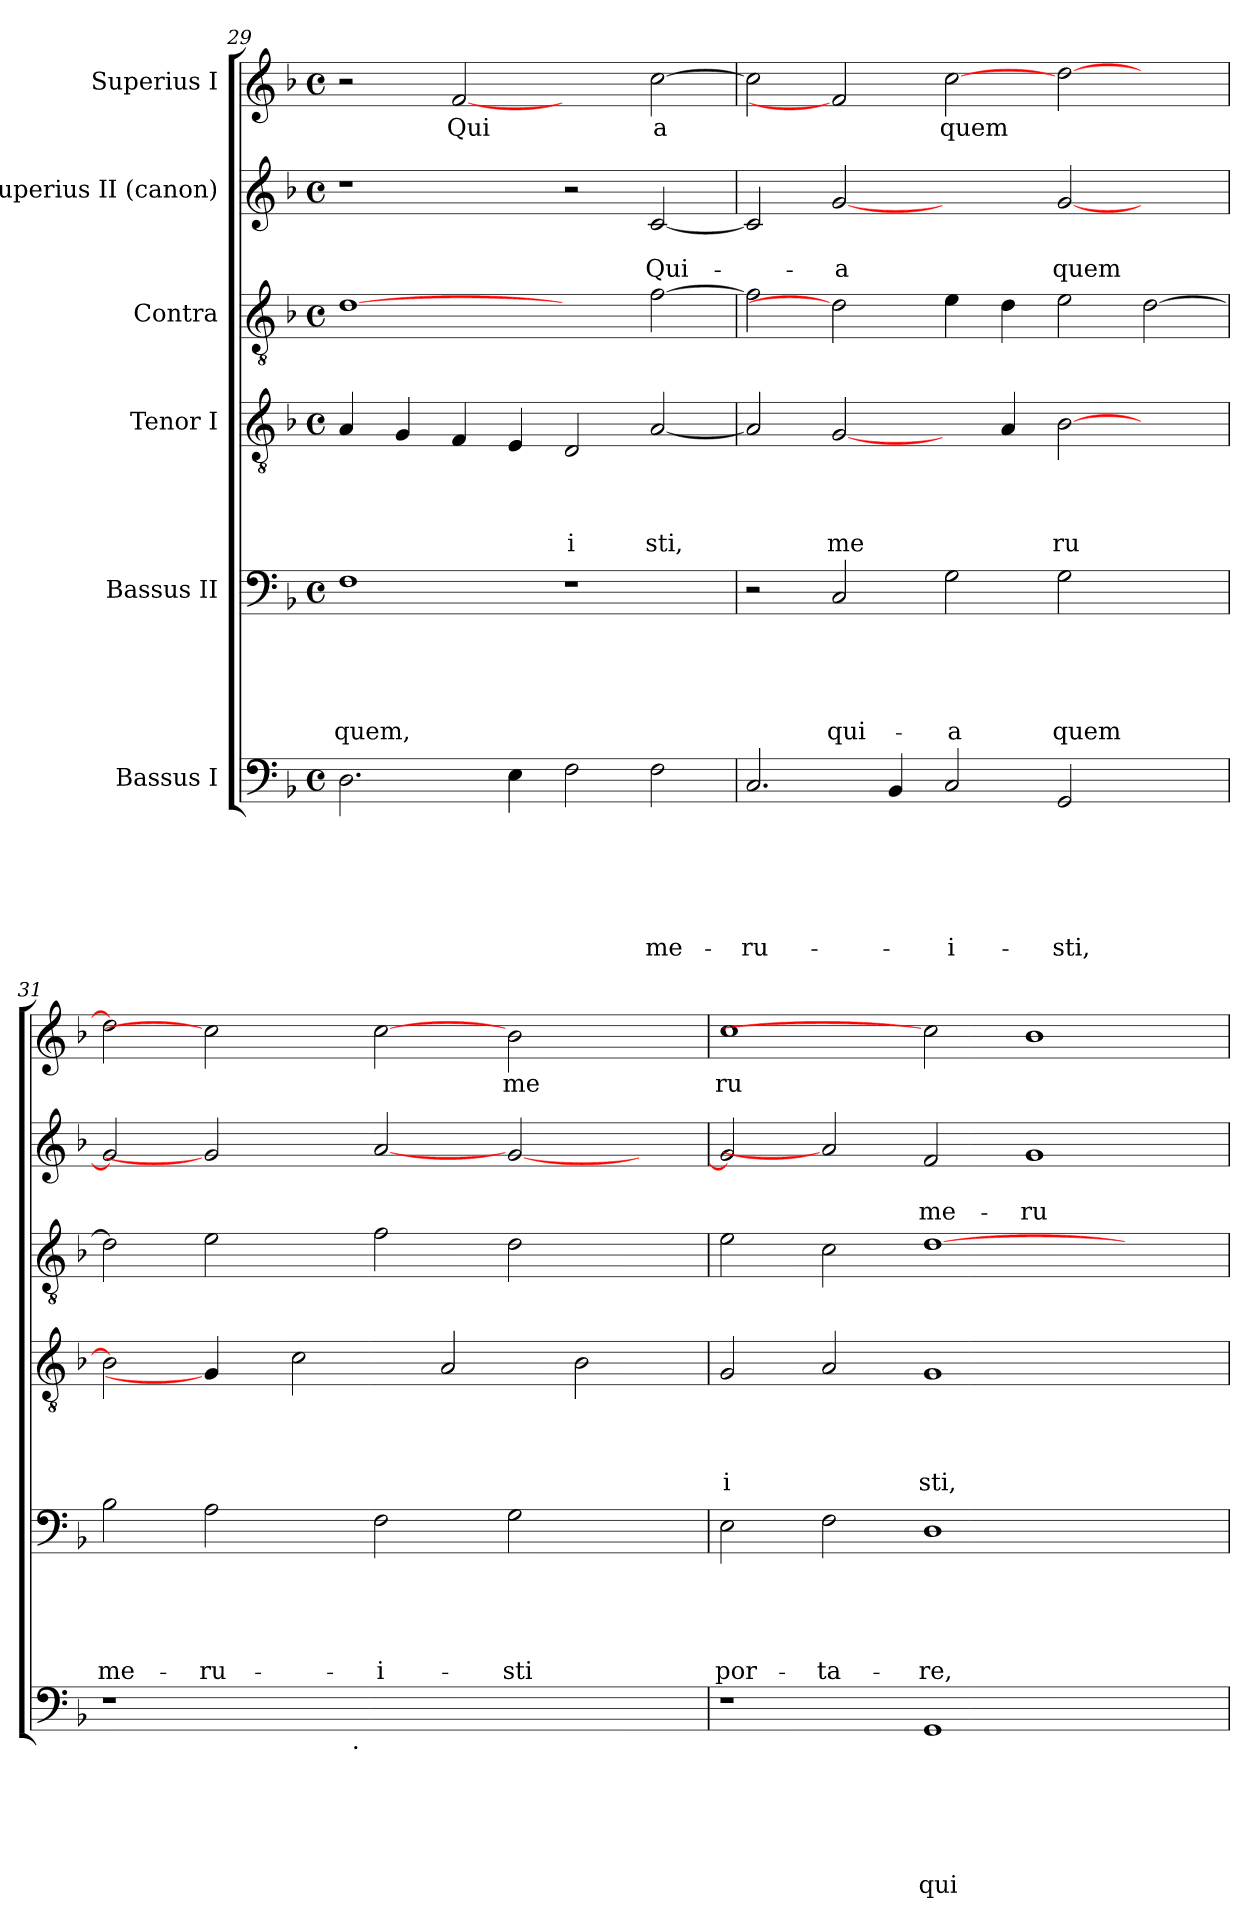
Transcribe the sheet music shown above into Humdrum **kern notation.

**kern	**text	**text	**text	**text	**text	**text	**kern	**text	**text	**text	**text	**text	**kern	**text	**text	**text	**text	**kern	**kern	**text	**text	**kern	**text
*part6	*part6	*part6	*part6	*part6	*part6	*part6	*part5	*part5	*part5	*part5	*part5	*part5	*part4	*part4	*part4	*part4	*part4	*part3	*part2	*part2	*part2	*part1	*part1
*staff6	*staff6	*staff6	*staff6	*staff6	*staff6	*staff6	*staff5	*staff5	*staff5	*staff5	*staff5	*staff5	*staff4	*staff4	*staff4	*staff4	*staff4	*staff3	*staff2	*staff2	*staff2	*staff1	*staff1
*I"Bassus I	*	*	*	*	*	*	*I"Bassus II	*	*	*	*	*	*I"Tenor I	*	*	*	*	*I"Contra	*I"Superius II (canon)	*	*	*I"Superius I	*
*clefF4	*	*	*	*	*	*	*clefF4	*	*	*	*	*	*clefGv2	*	*	*	*	*clefGv2	*clefG2	*	*	*clefG2	*
*k[b-]	*	*	*	*	*	*	*k[b-]	*	*	*	*	*	*k[b-]	*	*	*	*	*k[b-]	*k[b-]	*	*	*k[b-]	*
*F:	*	*	*	*	*	*	*F:	*	*	*	*	*	*F:	*	*	*	*	*F:	*F:	*	*	*F:	*
*M4/4	*	*	*	*	*	*	*M4/4	*	*	*	*	*	*M4/4	*	*	*	*	*M4/4	*M4/4	*	*	*M4/4	*
*met(c)	*	*	*	*	*	*	*met(c)	*	*	*	*	*	*met(c)	*	*	*	*	*met(c)	*met(c)	*	*	*met(c)	*
=29	=29	=29	=29	=29	=29	=29	=29	=29	=29	=29	=29	=29	=29	=29	=29	=29	=29	=29	=29	=29	=29	=29	=29
!	!	!	!	!	!	!	!	!	!	!	!	!LO:LY:b	!	!	!	!	!	!	!	!	!	!	!
2.D\	.	.	.	.	.	.	1F	.	.	.	.	quem,	4A/	.	.	.	.	[1d	1r	.	.	2r	.
.	.	.	.	.	.	.	.	.	.	.	.	.	4G/	.	.	.	.	.	.	.	.	.	.
!	!	!	!	!	!	!	!	!	!	!	!	!	!	!	!	!	!	!	!	!	!	!	!LO:LY:b
.	.	.	.	.	.	.	.	.	.	.	.	.	4F/	.	.	.	.	.	.	.	.	[2f	Qui
4E\	.	.	.	.	.	.	.	.	.	.	.	.	4E/	.	.	.	.	.	.	.	.	.	.
!	!	!	!	!	!	!	!	!	!	!	!	!	!	!	!	!	!LO:LY:b	!	!	!	!	!	!
2F\	.	.	.	.	.	.	1r	.	.	.	.	.	2D/	.	.	.	i	2ryy	2r	.	.	2ryy	.
!	!	!	!	!	!	!LO:LY:b	!	!	!	!	!	!	!	!	!	!	!LO:LY:b	!	!	!	!LO:LY:b	!	!LO:LY:b
2F\	.	.	.	.	.	me-	.	.	.	.	.	.	[<2A/	.	.	.	sti,	[>2f\	[<2c/	.	Qui-	[>2cc\	a
=30!	=30!	=30!	=30!	=30!	=30!	=30!	=30!	=30!	=30!	=30!	=30!	=30!	=30!	=30!	=30!	=30!	=30!	=30!	=30!	=30!	=30!	=30!	=30!
!	!	!	!	!	!	!LO:LY:b	!	!	!	!	!	!	!	!	!	!	!	!	!	!	!	!	!
2.C/	.	.	.	.	.	-ru-	2r	.	.	.	.	.	2A/]	.	.	.	.	2f\]	2c/]	.	.	2cc\]	.
!	!	!	!	!	!	!	!	!	!	!	!	!LO:LY:b	!	!	!	!	!LO:LY:b	!	!	!	!LO:LY:b	!	!
.	.	.	.	.	.	.	2C/	.	.	.	.	qui-	[2G/	.	.	.	me	2d]	[2g	.	-a	2f]	.
4BB-/	.	.	.	.	.	.	.	.	.	.	.	.	.	.	.	.	.	.	.	.	.	.	.
!	!	!	!	!	!	!LO:LY:b	!	!	!	!	!	!LO:LY:b	!	!	!	!	!	!	!	!	!	!	!LO:LY:b
2C/	.	.	.	.	.	-i-	2G\	.	.	.	.	-a	4ryy	.	.	.	.	4e\	2ryy	.	.	[2cc	quem
.	.	.	.	.	.	.	.	.	.	.	.	.	4A/	.	.	.	.	4d\	.	.	.	.	.
!	!	!	!	!	!	!LO:LY:b	!	!	!	!	!	!LO:LY:b	!	!	!	!	!LO:LY:b	!	!	!	!LO:LY:b	!	!
2GG/	.	.	.	.	.	-sti,	2G\	.	.	.	.	quem	[>2B-\	.	.	.	ru	2e\	[<2g/	.	quem	[>2dd\	.
2ryy	.	.	.	.	.	.	2ryy	.	.	.	.	.	2ryy	.	.	.	.	[>2d\	2ryy	.	.	2ryy	.
=31!	=31!	=31!	=31!	=31!	=31!	=31!	=31!	=31!	=31!	=31!	=31!	=31!	=31!	=31!	=31!	=31!	=31!	=31!	=31!	=31!	=31!	=31!	=31!
!	!	!	!	!	!	!	!	!	!	!	!	!LO:LY:b	!	!	!	!	!	!	!	!	!	!	!
*^	*	*	*	*	*	*	*	*	*	*	*	*	*	*	*	*	*	*	*	*	*	*	*
1r	3%2ryy	.	.	.	.	.	.	2B-\	.	.	.	.	me-	2B-\]	.	.	.	.	2d\]	2g/]	.	.	2dd\]	.
!	!	!	!	!	!	!	!	!	!	!	!	!	!LO:LY:b	!	!	!	!	!	!	!	!	!	!	!
.	.	.	.	.	.	.	.	2A\	.	.	.	.	-ru-	4G/]	.	.	.	.	2e\	2g]	.	.	2cc]	.
.	6..ryy	.	.	.	.	.	.	.	.	.	.	.	.	.	.	.	.	.	.	.	.	.	.	.
.	.	.	.	.	.	.	.	.	.	.	.	.	.	2c\	.	.	.	.	.	.	.	.	.	.
!	!LO:TX:b:t=.	!	!	!	!	!	!	!	!	!	!	!	!	!	!	!	!	!	!	!	!	!	!	!
.	24ryy	.	.	.	.	.	.	.	.	.	.	.	.	.	.	.	.	.	.	.	.	.	.	.
!	!	!	!	!	!	!	!	!	!	!	!	!	!LO:LY:b	!	!	!	!	!	!	!	!	!	!	!
1ryy	1ryy	.	.	.	.	.	.	2F\	.	.	.	.	-i-	.	.	.	.	.	2f\	[2a	.	.	[2cc	.
.	.	.	.	.	.	.	.	.	.	.	.	.	.	2A/	.	.	.	.	.	.	.	.	.	.
!	!	!	!	!	!	!	!	!	!	!	!	!	!LO:LY:b	!	!	!	!	!	!	!	!	!	!	!LO:LY:b
.	.	.	.	.	.	.	.	2G\	.	.	.	.	-sti	.	.	.	.	.	2d\	[<2g/	.	.	2b-\	me
.	.	.	.	.	.	.	.	.	.	.	.	.	.	2B-\	.	.	.	.	.	.	.	.	.	.
4ryy	4ryy	.	.	.	.	.	.	4ryy	.	.	.	.	.	.	.	.	.	.	4ryy	4ryy	.	.	4ryy	.
=32!	=32!	=32!	=32!	=32!	=32!	=32!	=32!	=32!	=32!	=32!	=32!	=32!	=32!	=32!	=32!	=32!	=32!	=32!	=32!	=32!	=32!	=32!	=32!	=32!
!	!	!	!	!	!	!	!	!	!	!	!	!	!LO:LY:b	!	!	!	!	!LO:LY:b:rj	!	!	!	!	!	!LO:LY:b
*v	*v	*	*	*	*	*	*	*	*	*	*	*	*	*	*	*	*	*	*	*	*	*	*	*
1r	.	.	.	.	.	.	2E\	.	.	.	.	por-	2G/	.	.	.	i	2e\	2g/]	.	.	1cc	ru
!	!	!	!	!	!	!	!	!	!	!	!	!LO:LY:b	!	!	!	!	!	!	!	!	!	!	!
.	.	.	.	.	.	.	2F\	.	.	.	.	-ta-	2A/	.	.	.	.	2c\	2a]	.	.	.	.
!	!	!	!	!	!	!LO:LY:b	!	!	!	!	!	!LO:LY:b	!	!	!	!	!LO:LY:b	!	!	!	!LO:LY:b	!	!
1GG	.	.	.	.	.	qui-	1D	.	.	.	.	-re,	1G	.	.	.	sti,	[>1d	2f/	.	me-	2cc]	.
!	!	!	!	!	!	!	!	!	!	!	!	!	!	!	!	!	!	!	!	!	!LO:LY:b	!	!
.	.	.	.	.	.	.	.	.	.	.	.	.	.	.	.	.	.	.	1g	.	-ru-	1b-	.
2ryy	.	.	.	.	.	.	2ryy	.	.	.	.	.	2ryy	.	.	.	.	2ryy	.	.	.	.	.
=!	=!	=!	=!	=!	=!	=!	=!	=!	=!	=!	=!	=!	=!	=!	=!	=!	=!	=!	=!	=!	=!	=!	=!
*-	*-	*-	*-	*-	*-	*-	*-	*-	*-	*-	*-	*-	*-	*-	*-	*-	*-	*-	*-	*-	*-	*-	*-
